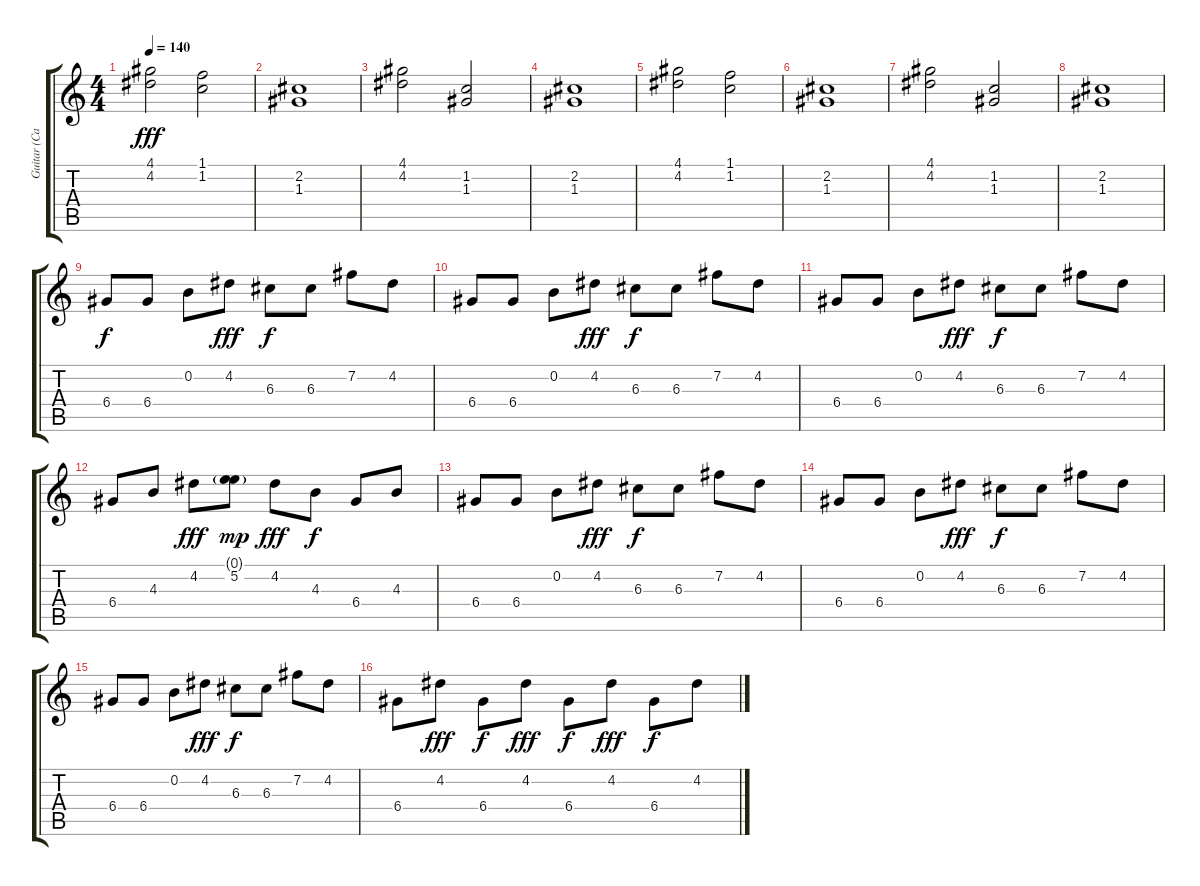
\track ("Guitar (Carrie)" "Guitar (Ca") {instrument overdrivenguitar}
\staff {score tabs}
\tuning (E4 B3 G3 D3 A2 E2) {hide}
\ts (4 4)
\tempo 140
\clef g2
\ks c
(4.1 4.2).2{dy fff} (1.1 1.2).2 |
(2.2 1.3).1 |
(4.1 4.2).2 (1.2 1.3).2 |
(2.2 1.3).1 |
(4.1 4.2).2 (1.1 1.2).2 |
(2.2 1.3).1 |
(4.1 4.2).2 (1.2 1.3).2 |
(2.2 1.3).1 |
6.4.8{dy f} 6.4.8 0.2.8 4.2.8{dy fff} 6.3.8{dy f} 6.3.8 7.2.8 4.2.8 |
6.4.8 6.4.8 0.2.8 4.2.8{dy fff} 6.3.8{dy f} 6.3.8 7.2.8 4.2.8 |
6.4.8 6.4.8 0.2.8 4.2.8{dy fff} 6.3.8{dy f} 6.3.8 7.2.8 4.2.8 |
6.4.8 4.3.8 4.2.8{dy fff} (0.1{g} 5.2).8{dy mp} 4.2.8{dy fff} 4.3.8{dy f} 6.4.8 4.3.8 |
6.4.8 6.4.8 0.2.8 4.2.8{dy fff} 6.3.8{dy f} 6.3.8 7.2.8 4.2.8 |
6.4.8 6.4.8 0.2.8 4.2.8{dy fff} 6.3.8{dy f} 6.3.8 7.2.8 4.2.8 |
6.4.8 6.4.8 0.2.8 4.2.8{dy fff} 6.3.8{dy f} 6.3.8 7.2.8 4.2.8 |
6.4.8 4.2.8{dy fff} 6.4.8{dy f} 4.2.8{dy fff} 6.4.8{dy f} 4.2.8{dy fff} 6.4.8{dy f} 4.2.8
